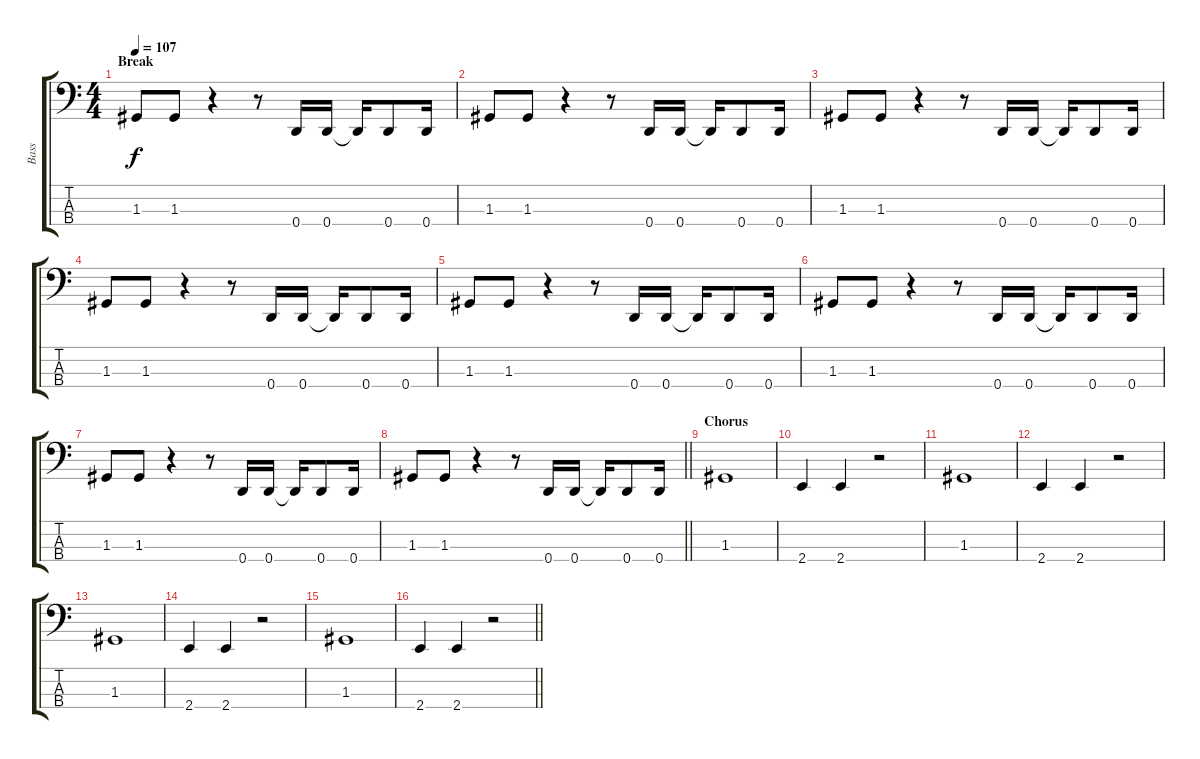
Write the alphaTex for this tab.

\track ("Bass " "Bass ") {instrument electricbassfinger}
\staff {score tabs}
\tuning (F2 C2 G1 D1) {hide}
\ts (4 4)
\section ("" "Break")
\tempo 107
\clef f4
\ks c
1.3.8{dy f} 1.3.8 r.4 r.8 0.4.16 0.4.16 0.4{t}.16 0.4.8 0.4.16 |
1.3.8 1.3.8 r.4 r.8 0.4.16 0.4.16 0.4{t}.16 0.4.8 0.4.16 |
1.3.8 1.3.8 r.4 r.8 0.4.16 0.4.16 0.4{t}.16 0.4.8 0.4.16 |
1.3.8 1.3.8 r.4 r.8 0.4.16 0.4.16 0.4{t}.16 0.4.8 0.4.16 |
1.3.8 1.3.8 r.4 r.8 0.4.16 0.4.16 0.4{t}.16 0.4.8 0.4.16 |
1.3.8 1.3.8 r.4 r.8 0.4.16 0.4.16 0.4{t}.16 0.4.8 0.4.16 |
1.3.8 1.3.8 r.4 r.8 0.4.16 0.4.16 0.4{t}.16 0.4.8 0.4.16 |
\barLineRight lightlight
1.3.8 1.3.8 r.4 r.8 0.4.16 0.4.16 0.4{t}.16 0.4.8 0.4.16 |
\section ("" "Chorus")
1.3.1 |
2.4.4 2.4.4 r.2 |
1.3.1 |
2.4.4 2.4.4 r.2 |
1.3.1 |
2.4.4 2.4.4 r.2 |
1.3.1 |
\barLineRight lightlight
2.4.4 2.4.4 r.2
